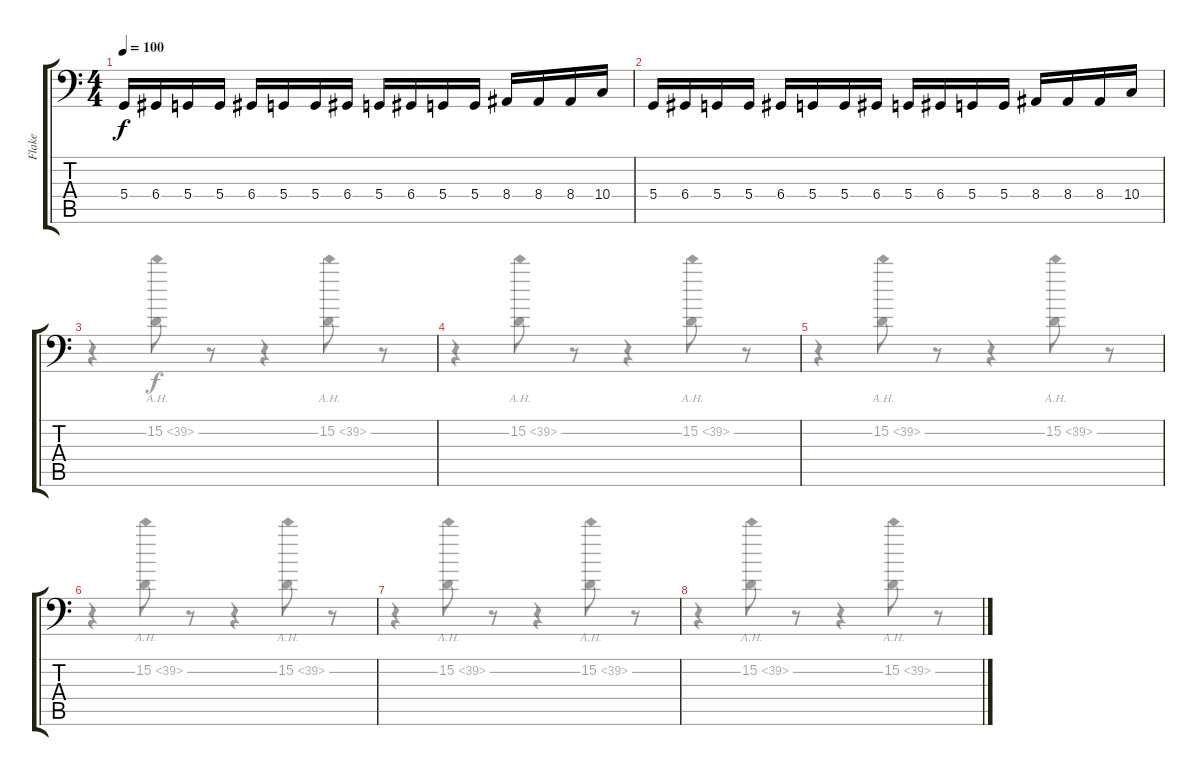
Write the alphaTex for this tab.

\track ("Flake" "Flake") {instrument lead2sawtooth}
\staff {score tabs}
\tuning (E3 B2 G2 D2 A1 E1) {hide}
\voice
\ts (4 4)
\tempo 100
\clef f4
\ks c
5.4.16{dy f} 6.4.16 5.4.16 5.4.16 6.4.16 5.4.16 5.4.16 6.4.16 5.4.16 6.4.16 5.4.16 5.4.16 8.4.16 8.4.16 8.4.16 10.4.16 |
5.4.16 6.4.16 5.4.16 5.4.16 6.4.16 5.4.16 5.4.16 6.4.16 5.4.16 6.4.16 5.4.16 5.4.16 8.4.16 8.4.16 8.4.16 10.4.16 |
|
|
|
|
|
\voice
\clef f4
\ottava regular
\simile none
\ks c
|
|
r.4 15.2{ah 24}.8 r.8 r.4 15.2{ah 24}.8 r.8 |
r.4 15.2{ah 24}.8 r.8 r.4 15.2{ah 24}.8 r.8 |
r.4 15.2{ah 24}.8 r.8 r.4 15.2{ah 24}.8 r.8 |
r.4 15.2{ah 24}.8 r.8 r.4 15.2{ah 24}.8 r.8 |
r.4 15.2{ah 24}.8 r.8 r.4 15.2{ah 24}.8 r.8 |
r.4 15.2{ah 24}.8 r.8 r.4 15.2{ah 24}.8 r.8
